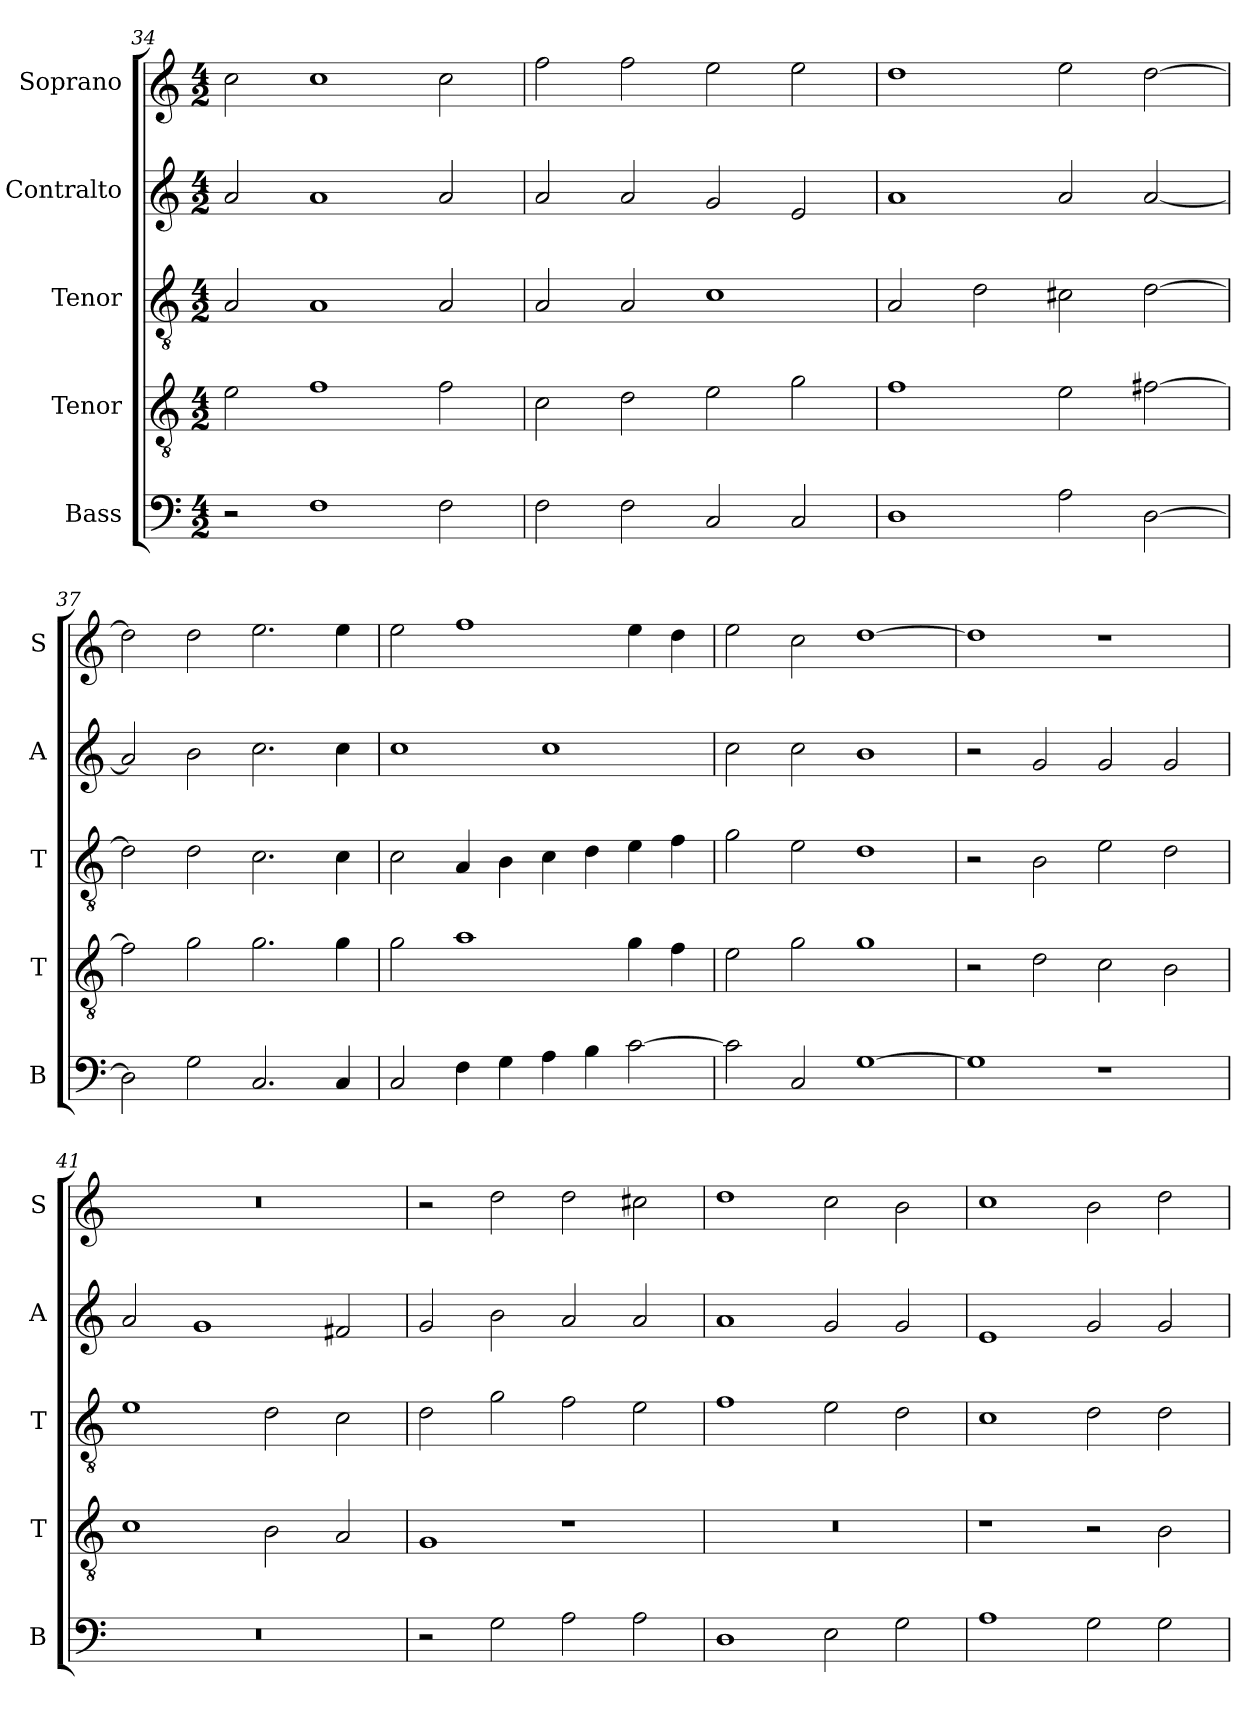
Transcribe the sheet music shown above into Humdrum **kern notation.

**kern	**kern	**kern	**kern	**kern
*part5	*part4	*part3	*part2	*part1
*staff5	*staff4	*staff3	*staff2	*staff1
*I"Bass	*I"Tenor	*I"Tenor	*I"Contralto	*I"Soprano
*I'B	*I'T	*I'T	*I'A	*I'S
*clefF4	*clefGv2	*clefGv2	*clefG2	*clefG2
*k[]	*k[]	*k[]	*k[]	*k[]
*G:mix	*G:mix	*G:mix	*G:mix	*G:mix
*M4/2	*M4/2	*M4/2	*M4/2	*M4/2
=34	=34	=34	=34	=34
2r	2e	2A	2a	2cc
1F	1f	1A	1a	1cc
2F	2f	2A	2a	2cc
=35	=35	=35	=35	=35
2F	2c	2A	2a	2ff
2F	2d	2A	2a	2ff
2C	2e	1c	2g	2ee
2C	2g	.	2e	2ee
=36	=36	=36	=36	=36
1D	1f	2A	1a	1dd
.	.	2d	.	.
2A	2e	2c#X	2a	2ee
[2D	[2f#X	[2d	[2a	[2dd
=37	=37	=37	=37	=37
2D]	2f#]	2d]	2a]	2dd]
2G	2g	2d	2b	2dd
2.C	2.g	2.c	2.cc	2.ee
4C	4g	4c	4cc	4ee
=38	=38	=38	=38	=38
2C	2g	2c	1cc	2ee
4F	1a	4A	.	1ff
4G	.	4B	.	.
4A	.	4c	1cc	.
4B	.	4d	.	.
[2c	4g	4e	.	4ee
.	4f	4f	.	4dd
=39	=39	=39	=39	=39
2c]	2e	2g	2cc	2ee
2C	2g	2e	2cc	2cc
[1G	1g	1d	1b	[1dd
=40	=40	=40	=40	=40
1G]	2r	2r	2r	1dd]
.	2d	2B	2g	.
1r	2c	2e	2g	1r
.	2B	2d	2g	.
=41	=41	=41	=41	=41
0r	1c	1e	2a	0r
.	.	.	1g	.
.	2B	2d	.	.
.	2A	2c	2f#X	.
=42	=42	=42	=42	=42
2r	1G	2d	2g	2r
2G	.	2g	2b	2dd
2A	1r	2f	2a	2dd
2A	.	2e	2a	2cc#X
=43	=43	=43	=43	=43
1D	0r	1f	1a	1dd
2E	.	2e	2g	2cc
2G	.	2d	2g	2b
=44	=44	=44	=44	=44
1A	1r	1c	1e	1cc
2G	2r	2d	2g	2b
2G	2B	2d	2g	2dd
=	=	=	=	=
*-	*-	*-	*-	*-
